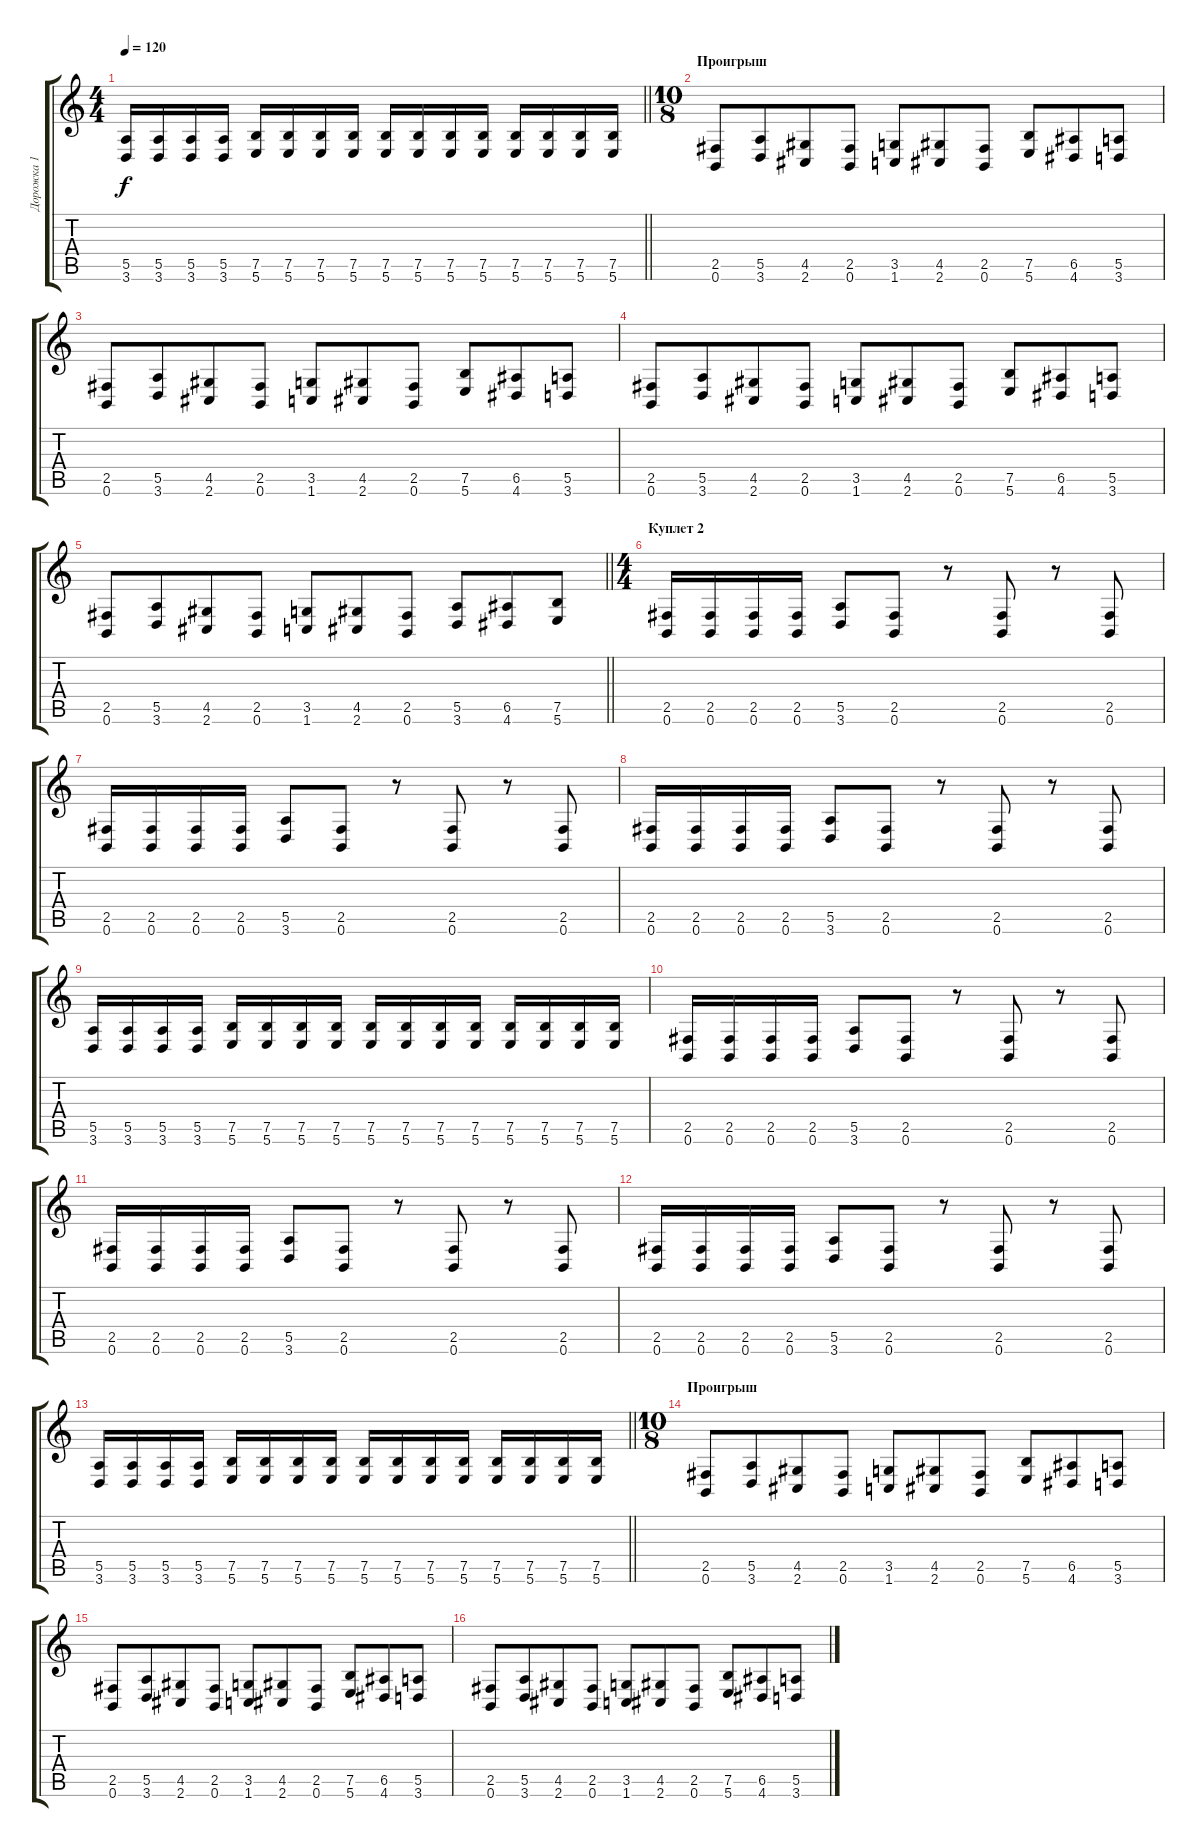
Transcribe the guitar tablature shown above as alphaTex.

\track ("Дорожка 1" "Дорожка 1") {instrument distortionguitar}
\staff {score tabs}
\tuning (B3 Gb3 D3 A2 E2 B1) {hide}
\ts (4 4)
\tempo 120
\clef g2
\barLineRight lightlight
\ks c
(5.5 3.6).16{dy f} (5.5 3.6).16 (5.5 3.6).16 (5.5 3.6).16 (7.5 5.6).16 (7.5 5.6).16 (7.5 5.6).16 (7.5 5.6).16 (7.5 5.6).16 (7.5 5.6).16 (7.5 5.6).16 (7.5 5.6).16 (7.5 5.6).16 (7.5 5.6).16 (7.5 5.6).16 (7.5 5.6).16 |
\ts (10 8)
\section ("" "Проигрыш")
(2.5 0.6).8 (5.5 3.6).8 (4.5 2.6).8 (2.5 0.6).8 (3.5 1.6).8 (4.5 2.6).8 (2.5 0.6).8 (7.5 5.6).8 (6.5 4.6).8 (5.5 3.6).8 |
(2.5 0.6).8 (5.5 3.6).8 (4.5 2.6).8 (2.5 0.6).8 (3.5 1.6).8 (4.5 2.6).8 (2.5 0.6).8 (7.5 5.6).8 (6.5 4.6).8 (5.5 3.6).8 |
(2.5 0.6).8 (5.5 3.6).8 (4.5 2.6).8 (2.5 0.6).8 (3.5 1.6).8 (4.5 2.6).8 (2.5 0.6).8 (7.5 5.6).8 (6.5 4.6).8 (5.5 3.6).8 |
\barLineRight lightlight
(2.5 0.6).8 (5.5 3.6).8 (4.5 2.6).8 (2.5 0.6).8 (3.5 1.6).8 (4.5 2.6).8 (2.5 0.6).8 (5.5 3.6).8 (6.5 4.6).8 (7.5 5.6).8 |
\ts (4 4)
\section ("" "Куплет 2")
(2.5 0.6).16 (2.5 0.6).16 (2.5 0.6).16 (2.5 0.6).16 (5.5 3.6).8 (2.5 0.6).8 r.8 (2.5 0.6).8 r.8 (2.5 0.6).8 |
(2.5 0.6).16 (2.5 0.6).16 (2.5 0.6).16 (2.5 0.6).16 (5.5 3.6).8 (2.5 0.6).8 r.8 (2.5 0.6).8 r.8 (2.5 0.6).8 |
(2.5 0.6).16 (2.5 0.6).16 (2.5 0.6).16 (2.5 0.6).16 (5.5 3.6).8 (2.5 0.6).8 r.8 (2.5 0.6).8 r.8 (2.5 0.6).8 |
(5.5 3.6).16 (5.5 3.6).16 (5.5 3.6).16 (5.5 3.6).16 (7.5 5.6).16 (7.5 5.6).16 (7.5 5.6).16 (7.5 5.6).16 (7.5 5.6).16 (7.5 5.6).16 (7.5 5.6).16 (7.5 5.6).16 (7.5 5.6).16 (7.5 5.6).16 (7.5 5.6).16 (7.5 5.6).16 |
(2.5 0.6).16 (2.5 0.6).16 (2.5 0.6).16 (2.5 0.6).16 (5.5 3.6).8 (2.5 0.6).8 r.8 (2.5 0.6).8 r.8 (2.5 0.6).8 |
(2.5 0.6).16 (2.5 0.6).16 (2.5 0.6).16 (2.5 0.6).16 (5.5 3.6).8 (2.5 0.6).8 r.8 (2.5 0.6).8 r.8 (2.5 0.6).8 |
(2.5 0.6).16 (2.5 0.6).16 (2.5 0.6).16 (2.5 0.6).16 (5.5 3.6).8 (2.5 0.6).8 r.8 (2.5 0.6).8 r.8 (2.5 0.6).8 |
\barLineRight lightlight
(5.5 3.6).16 (5.5 3.6).16 (5.5 3.6).16 (5.5 3.6).16 (7.5 5.6).16 (7.5 5.6).16 (7.5 5.6).16 (7.5 5.6).16 (7.5 5.6).16 (7.5 5.6).16 (7.5 5.6).16 (7.5 5.6).16 (7.5 5.6).16 (7.5 5.6).16 (7.5 5.6).16 (7.5 5.6).16 |
\ts (10 8)
\section ("" "Проигрыш")
(2.5 0.6).8 (5.5 3.6).8 (4.5 2.6).8 (2.5 0.6).8 (3.5 1.6).8 (4.5 2.6).8 (2.5 0.6).8 (7.5 5.6).8 (6.5 4.6).8 (5.5 3.6).8 |
(2.5 0.6).8 (5.5 3.6).8 (4.5 2.6).8 (2.5 0.6).8 (3.5 1.6).8 (4.5 2.6).8 (2.5 0.6).8 (7.5 5.6).8 (6.5 4.6).8 (5.5 3.6).8 |
(2.5 0.6).8 (5.5 3.6).8 (4.5 2.6).8 (2.5 0.6).8 (3.5 1.6).8 (4.5 2.6).8 (2.5 0.6).8 (7.5 5.6).8 (6.5 4.6).8 (5.5 3.6).8
